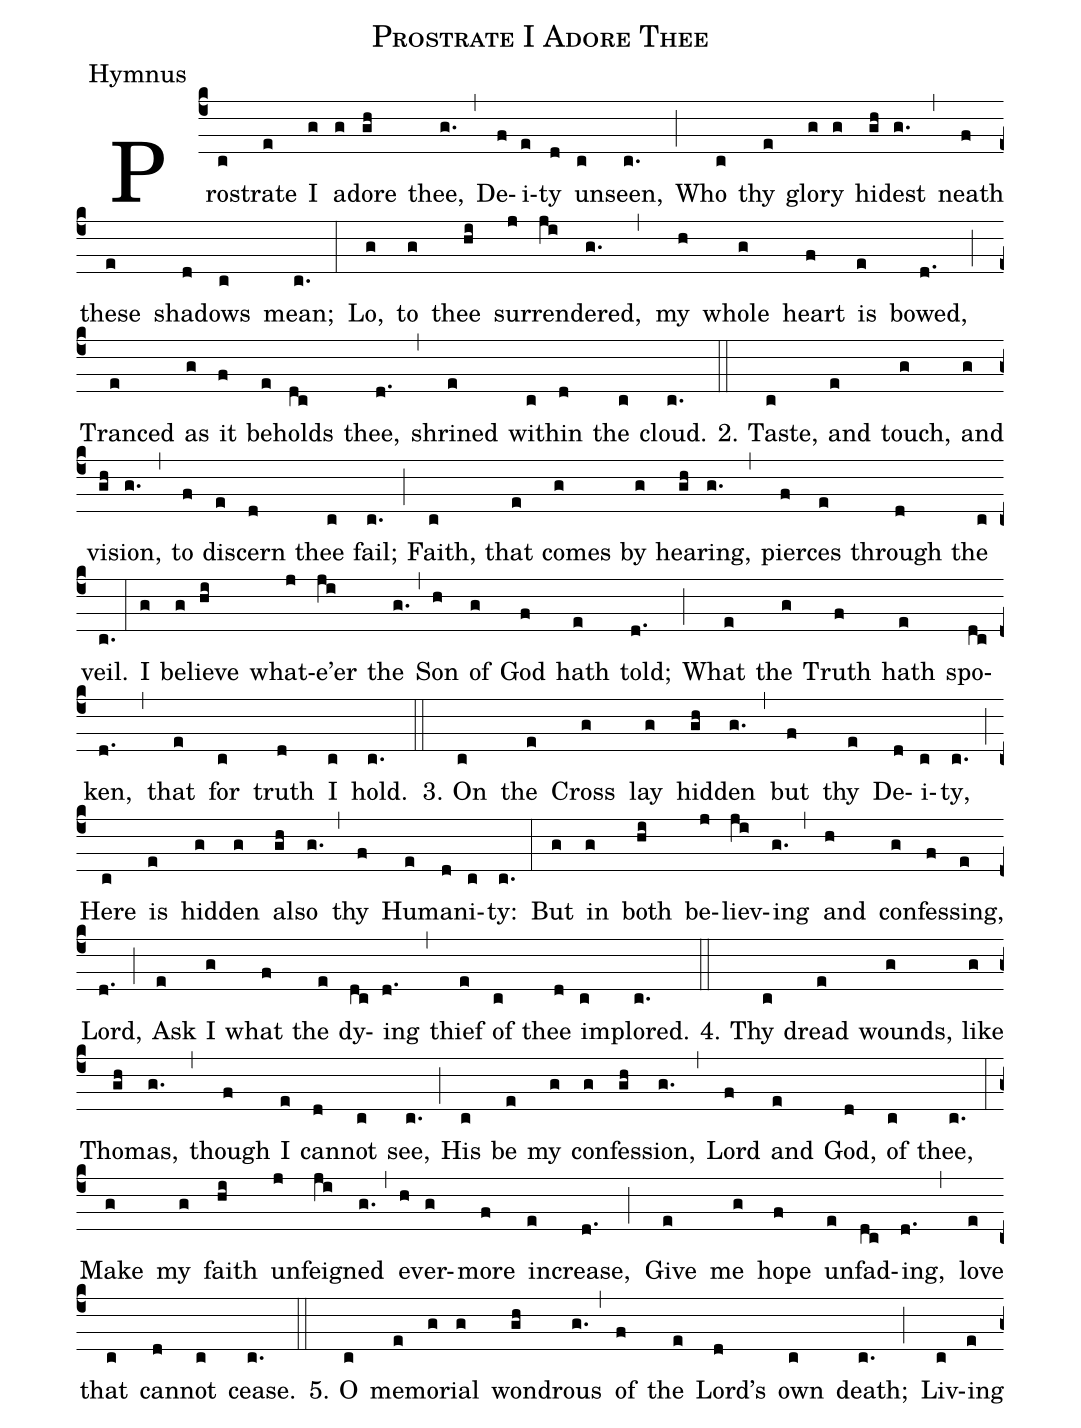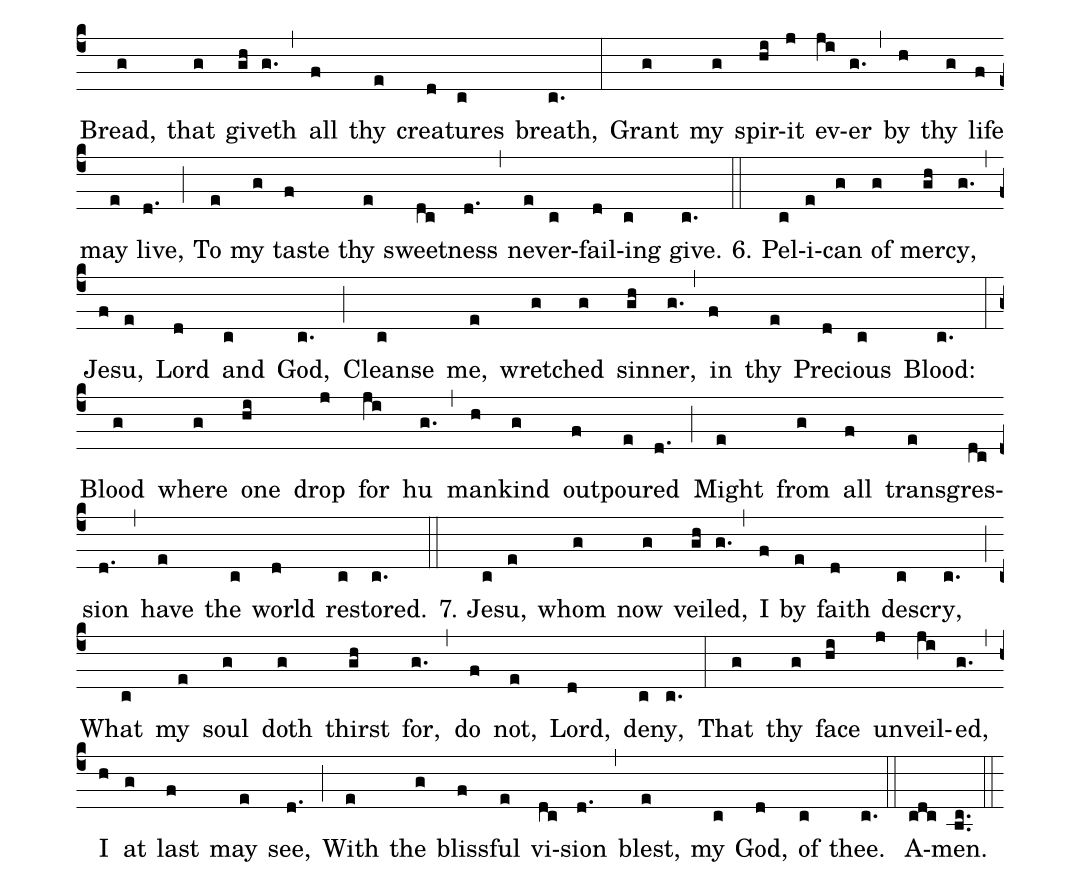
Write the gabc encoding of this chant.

name:Prostrate I Adore Thee;
office-part:Hymnus;
%%
(c4)Pros(c)trate(e) I(g) a(g)dore(gh) thee,(g.) (,) De(f)i(e)ty(d) un(c)seen,(c.) (;)
Who(c) thy(e) glo(g)ry(g) hid(gh)est(g.) (,) neath(f) these(e) shad(d)ows(c) mean;(c.) (:)
Lo,(g) to(g) thee(hi) sur(j)ren(ji)dered,(g.) (,) my(h) whole(g) heart(f) is(e) bowed,(d.) (;)
Tranced(e) as(g) it(f) be(e)holds(dc) thee,(d.) (,) shrined(e) with(c)in(d) the(c) cloud.(c.) (::)
2. Taste,(c) and(e) touch,(g) and(g) vi(gh)sion,(g.) (,) to(f) dis(e)cern(d) thee(c) fail;(c.) (;)
Faith,(c) that(e) comes(g) by(g) hear(gh)ing,(g.) (,) pierc(f)es(e) through(d) the(c) veil.(c.) (:)
I(g) be(g)lieve(hi) what(j)e'er(ji) the(g.) (,) Son(h) of(g) God(f) hath(e) told;(d.) (;)
What(e) the(g) Truth(f) hath(e) spo(dc)ken,(d.) (,) that(e) for(c) truth(d) I(c) hold.(c.) (::)
3. On(c) the(e) Cross(g) lay(g) hid(gh)den(g.) (,) but(f) thy(e) De(d)i(c)ty,(c.) (;)
Here(c) is(e) hid(g)den(g) al(gh)so(g.) (,) thy(f) Hu(e)man(d)i(c)ty:(c.) (:)
But(g) in(g) both(hi) be(j)liev(ji)ing(g.) (,) and(h) con(g)fess(f)ing,(e) Lord,(d.) (;)
Ask(e) I(g) what(f) the(e) dy(dc)ing(d.) (,) thief(e) of(c) thee(d) im(c)plored.(c.) (::)
4. Thy(c) dread(e) wounds,(g) like(g) Thom(gh)as,(g.) (,) though(f) I(e) can(d)not(c) see,(c.) (;)
His(c) be(e) my(g) con(g)fes(gh)sion,(g.) (,) Lord(f) and(e) God,(d) of(c) thee,(c.) (:)
Make(g) my(g) faith(hi) un(j)feign(ji)ed(g.) (,) ev(h)er-(g)more(f) in(e)crease,(d.) (;)
Give(e) me(g) hope(f) un(e)fad(dc)ing,(d.) (,) love(e) that(c) can(d)not(c) cease.(c.) (::)
5. O(c) me(e)mor(g)ial(g) won(gh)drous(g.) (,) of(f) the(e) Lord’s(d) own(c) death;(c.) (;)
Liv(c)ing(e) Bread,(g) that(g) giv(gh)eth(g.) (,) all(f) thy(e) crea(d)tures(c) breath,(c.) (:)
Grant(g) my(g) spir(hi)it(j) ev(ji)er(g.) (,) by(h) thy(g) life(f) may(e) live,(d.) (;)
To(e) my(g) taste(f) thy(e) sweet(dc)ness(d.) (,) nev(e)er-(c)fail(d)ing(c) give.(c.) (::)
6. Pel(c)i(e)can(g) of(g) mer(gh)cy,(g.) (,) Je(f)su,(e) Lord(d) and(c) God,(c.) (;)
Cleanse(c) me,(e) wretch(g)ed(g) sin(gh)ner,(g.) (,) in(f) thy(e) Pre(d)cious(c) Blood:(c.) (:)
Blood(g) where(g) one(hi) drop(j) for(ji) hu(g.) (,) man(h)kind(g) out(f)pour(e)ed(d.) (;)
Might(e) from(g) all(f) trans(e)gres(dc)sion(d.) (,) have(e) the(c) world(d) re(c)stored.(c.) (::)
7. Je(c)su,(e) whom(g) now(g) veil(gh)ed,(g.) (,) I(f) by(e) faith(d) de(c)scry,(c.) (;)
What(c) my(e) soul(g) doth(g) thirst(gh) for,(g.) (,) do(f) not,(e) Lord,(d) de(c)ny,(c.) (:)
That(g) thy(g) face(hi) un(j)veil(ji)ed,(g.) (,) I(h) at(g) last(f) may(e) see,(d.) (;)
With(e) the(g) bliss(f)ful(e) vi(dc)sion(d.) (,) blest,(e) my(c) God,(d) of(c) thee.(c.) (::)
A(cdc)men.(bc..) (::)
